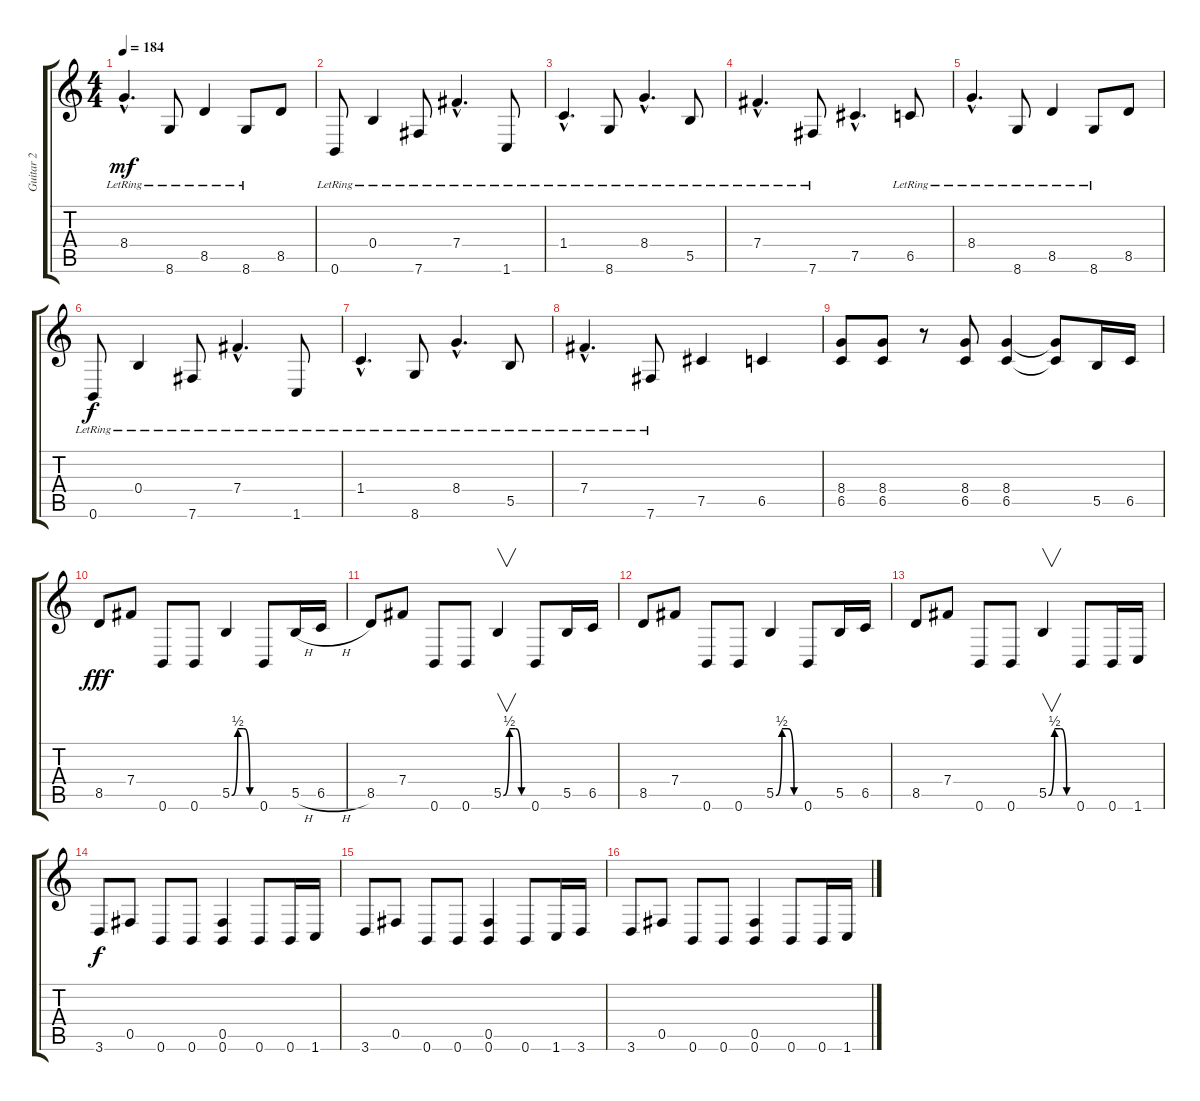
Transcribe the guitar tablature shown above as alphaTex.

\track ("Guitar 2" "Guitar 2") {instrument distortionguitar}
\staff {score tabs}
\tuning (Db4 Ab3 E3 B2 Gb2 B1) {hide}
\ts (4 4)
\tempo 184
\clef g2
\ks c
8.4{hac lr}.4{d dy mf} 8.6{lr}.8 8.5{lr}.4 8.6{lr}.8 8.5.8 |
0.6{lr}.8 0.4{lr}.4 7.6{lr}.8 7.4{hac lr}.4{d} 1.6{lr}.8 |
1.4{hac lr}.4{d} 8.6{lr}.8 8.4{hac lr}.4{d} 5.5{lr}.8 |
7.4{hac lr}.4{d} 7.6{lr}.8 7.5{hac}.4{d} 6.5{lr}.8 |
8.4{hac lr}.4{d} 8.6{lr}.8 8.5{lr}.4 8.6{lr}.8 8.5.8 |
0.6{lr}.8{dy f} 0.4{lr}.4 7.6{lr}.8 7.4{hac lr}.4{d} 1.6{lr}.8 |
1.4{hac lr}.4{d} 8.6{lr}.8 8.4{hac lr}.4{d} 5.5{lr}.8 |
7.4{hac lr}.4{d} 7.6{lr}.8 7.5.4 6.5.4 |
(8.4 6.5).8 (8.4 6.5).8 r.8 (8.4 6.5).8 (8.4 6.5).4 (8.4{t} 6.5{t}).8 5.5.16 6.5.16 |
8.5.8{dy fff volume 16} 7.4.8 0.6.8 0.6.8 5.5{be (custom 0 0 15 2 30 2 45 0 60 0)}.4 0.6.8 5.5{h}.16 6.5{h}.16 |
8.5.8 7.4.8 0.6.8 0.6.8 5.5{be (custom 0 0 15 2 30 2 45 0 60 0)}.4{v} 0.6.8 5.5.16 6.5.16 |
8.5.8 7.4.8 0.6.8 0.6.8 5.5{be (custom 0 0 15 2 30 2 45 0 60 0)}.4 0.6.8 5.5.16 6.5.16 |
8.5.8 7.4.8 0.6.8 0.6.8 5.5{be (custom 0 0 15 2 30 2 45 0 60 0)}.4{v} 0.6.8 0.6.16 1.6.16 |
3.6.8{dy f} 0.5.8 0.6.8 0.6.8 (0.5 0.6).4 0.6.8 0.6.16 1.6.16 |
3.6.8 0.5.8 0.6.8 0.6.8 (0.5 0.6).4 0.6.8 1.6.16 3.6.16 |
3.6.8 0.5.8 0.6.8 0.6.8 (0.5 0.6).4 0.6.8 0.6.16 1.6.16
